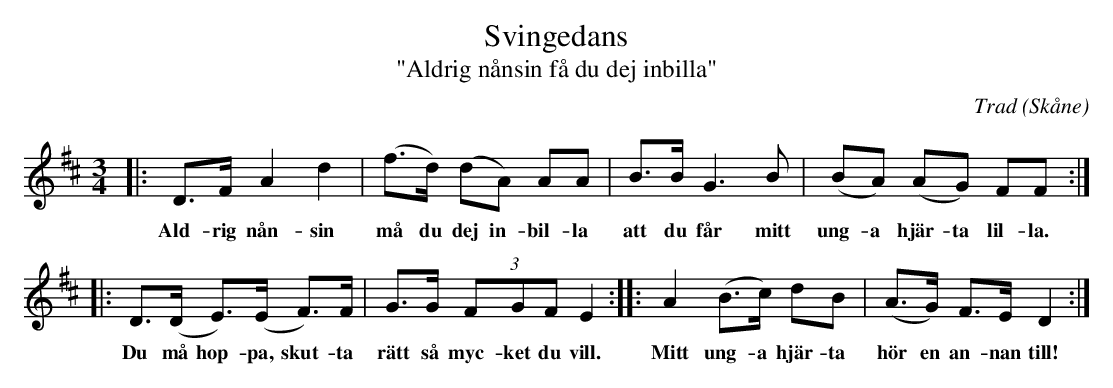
X:1
T:Svingedans
T:"Aldrig nånsin få du dej inbilla"
C:Trad
O:Skåne
M:3/4
L:1/8
K:D
|: D>F A2 d2 | (f>d) (dA) AA | B>B G3 B | (BA) (AG) FF :|
w:Ald-rig nån-sin må du dej in-bil-la att du får mitt ung-a hjär-ta lil-la.
|: D>(D E)>(E F)>F | G>G (3FGF E2 :| |: A2 (B>c) dB | (A>G) F>E D2 :|
w:Du må hop-pa, skut-ta rätt så myc-ket du vill. Mitt ung-a hjär-ta hör en an-nan till!
